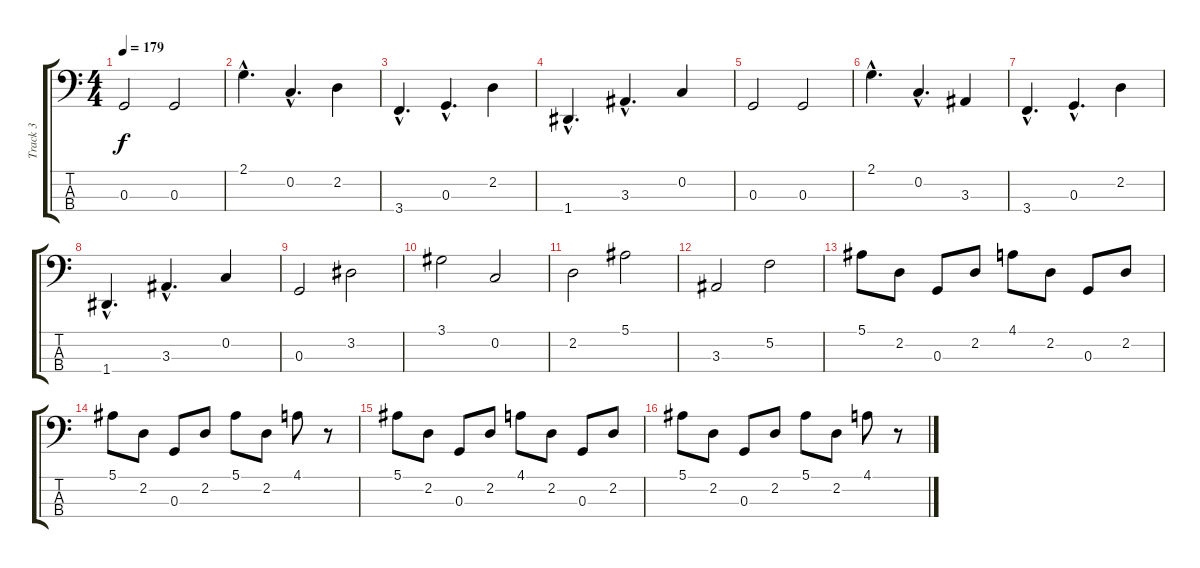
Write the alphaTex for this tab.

\track ("Track 3" "Track 3") {instrument electricbassfinger}
\staff {score tabs}
\tuning (F2 C2 G1 D1) {hide}
\ts (4 4)
\tempo 179
\clef f4
\ks c
0.3.2{dy f} 0.3.2 |
2.1{hac}.4{d} 0.2{hac}.4{d} 2.2.4 |
3.4{hac}.4{d} 0.3{hac}.4{d} 2.2.4 |
1.4{hac}.4{d} 3.3{hac}.4{d} 0.2.4 |
0.3.2 0.3.2 |
2.1{hac}.4{d} 0.2{hac}.4{d} 3.3.4 |
3.4{hac}.4{d} 0.3{hac}.4{d} 2.2.4 |
1.4{hac}.4{d} 3.3{hac}.4{d} 0.2.4 |
0.3.2 3.2.2 |
3.1.2 0.2.2 |
2.2.2 5.1.2 |
3.3.2 5.2.2 |
5.1.8 2.2.8 0.3.8 2.2.8 4.1.8 2.2.8 0.3.8 2.2.8 |
5.1.8 2.2.8 0.3.8 2.2.8 5.1.8 2.2.8 4.1.8 r.8 |
5.1.8 2.2.8 0.3.8 2.2.8 4.1.8 2.2.8 0.3.8 2.2.8 |
5.1.8 2.2.8 0.3.8 2.2.8 5.1.8 2.2.8 4.1.8 r.8
